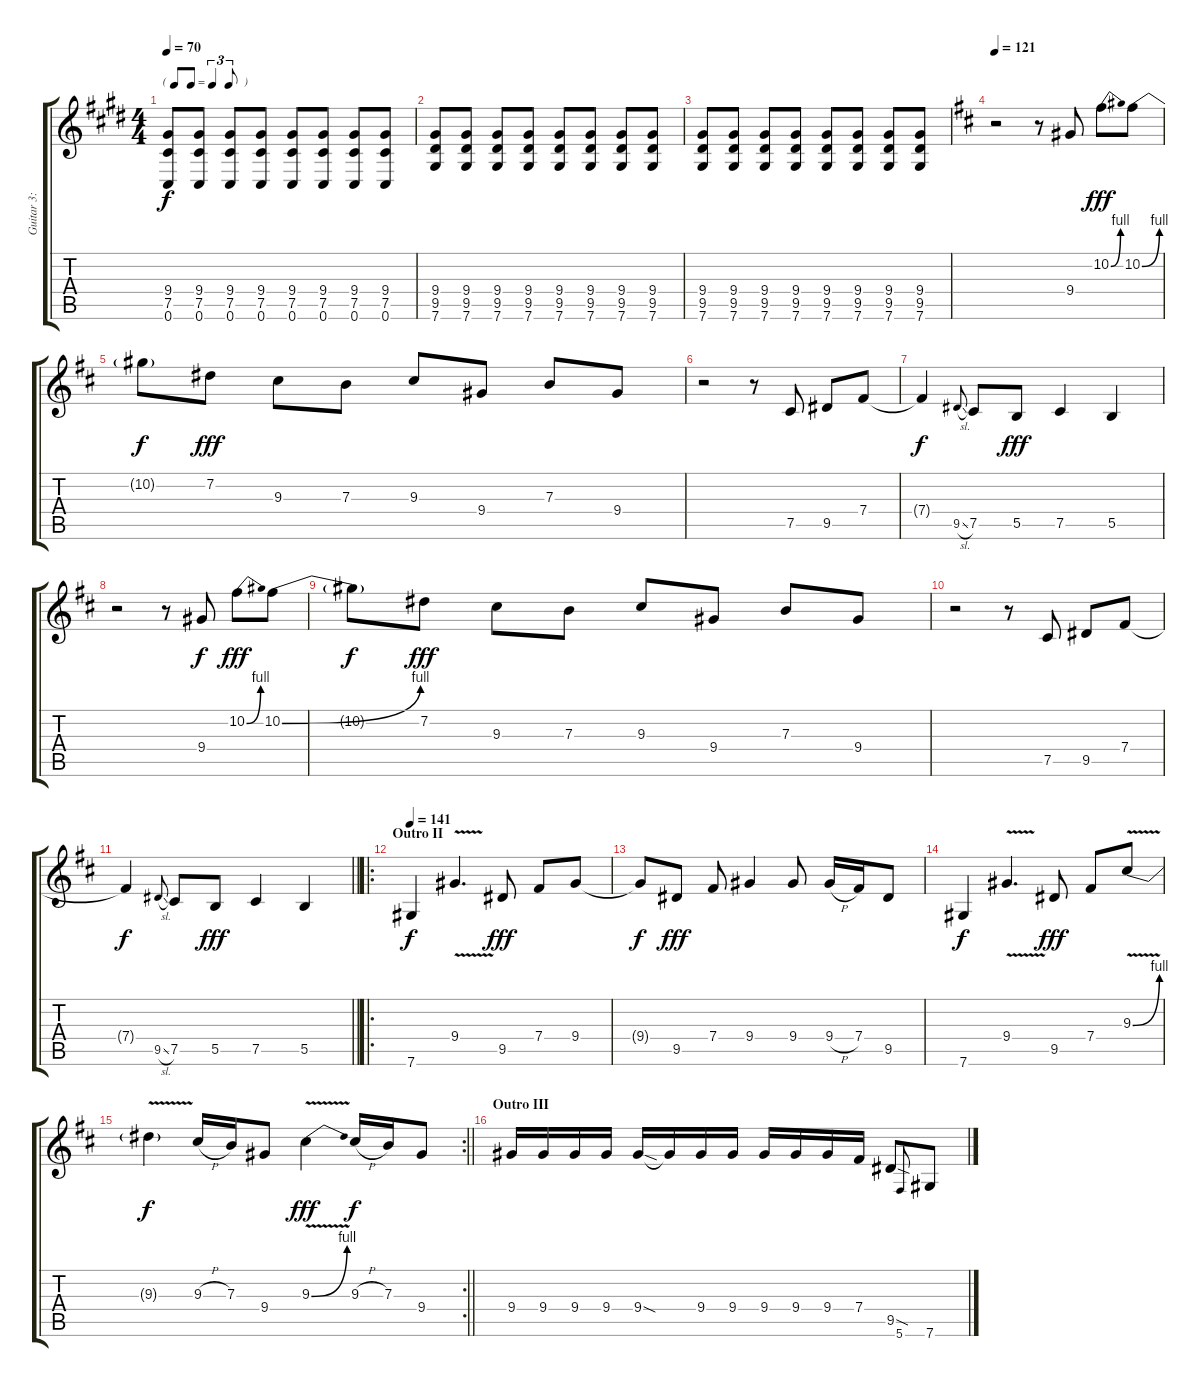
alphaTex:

\track ("Guitar 3: Tony" "Guitar 3: ") {instrument distortionguitar}
\staff {score tabs}
\tuning (Db4 Ab3 E3 B2 Gb2 Db2) {hide}
\ts (4 4)
\tf triplet8th
\tempo 70
\clef g2
\ks e
(9.4 7.5 0.6).8{dy f} (9.4 7.5 0.6).8 (9.4 7.5 0.6).8 (9.4 7.5 0.6).8 (9.4 7.5 0.6).8 (9.4 7.5 0.6).8 (9.4 7.5 0.6).8 (9.4 7.5 0.6).8 |
(9.4 9.5 7.6).8 (9.4 9.5 7.6).8 (9.4 9.5 7.6).8 (9.4 9.5 7.6).8 (9.4 9.5 7.6).8 (9.4 9.5 7.6).8 (9.4 9.5 7.6).8 (9.4 9.5 7.6).8 |
(9.4 9.5 7.6).8 (9.4 9.5 7.6).8 (9.4 9.5 7.6).8 (9.4 9.5 7.6).8 (9.4 9.5 7.6).8 (9.4 9.5 7.6).8 (9.4 9.5 7.6).8 (9.4 9.5 7.6).8 |
\tempo 121
\ks d
r.2 r.8 9.4.8 10.2{be (bend 0 0 60 4)}.8{dy fff} 10.2{be (bend 0 0 60 4)}.8 |
10.2{t}.8{dy f} 7.2.8{dy fff} 9.3.8 7.3.8 9.3.8 9.4.8 7.3.8 9.4.8 |
r.2 r.8 7.5.8 9.5.8 7.4.8 |
7.4{t}.4{dy f} 9.5{sl}.8{gr onbeat} 7.5.8 5.5.8{dy fff} 7.5.4 5.5.4 |
r.2 r.8 9.4.8{dy f} 10.2{be (bend 0 0 60 4)}.8{dy fff} 10.2{be (bend 0 0 60 4)}.8 |
10.2{t}.8{dy f} 7.2.8{dy fff} 9.3.8 7.3.8 9.3.8 9.4.8 7.3.8 9.4.8 |
r.2 r.8 7.5.8 9.5.8 7.4.8 |
\barLineRight lightlight
7.4{t}.4{dy f} 9.5{sl}.8{gr onbeat} 7.5.8 5.5.8{dy fff} 7.5.4 5.5.4 |
\ro
\section ("" "Outro II")
\tempo 141
7.6.4{dy f} 9.4{v}.4{d} 9.5.8{dy fff} 7.4.8 9.4.8 |
9.4{t}.8{dy f} 9.5.8{dy fff} 7.4.8 9.4.4 9.4.8 9.4{h}.16 7.4.16 9.5.8 |
7.6.4{dy f} 9.4{v}.4{d} 9.5.8{dy fff} 7.4.8 9.3{be (bend 0 0 60 4) v}.8 |
\rc 2
\barLineRight lightlight
9.3{t}.4{dy f} 9.3{h}.16 7.3.16 9.4.8 9.3{be (bend 0 0 60 4) v}.4{dy fff} 9.3{h}.16{dy f} 7.3.16 9.4.8 |
\section ("" "Outro III")
9.4.16 9.4.16 9.4.16 9.4.16{beam split} 9.4{sod}.16 9.4{t}.16 9.4.16 9.4.16 9.4.16 9.4.16 9.4.16 7.4.16 9.5{sod}.8 5.6.8{gr onbeat} 7.6.8
